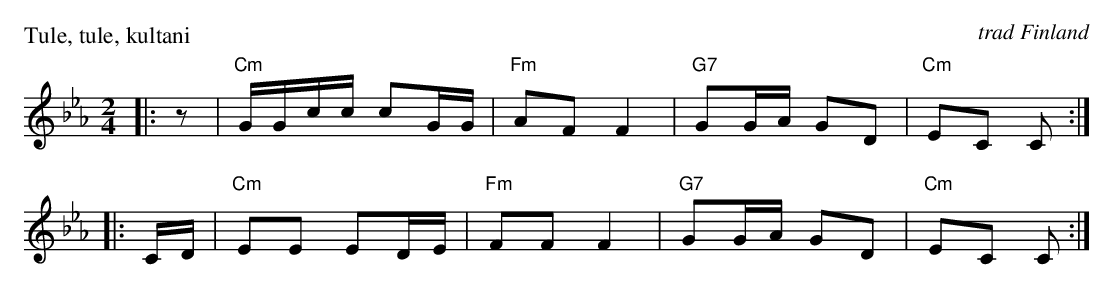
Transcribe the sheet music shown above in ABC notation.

X:1
P: Tule, tule, kultani
O: trad Finland
M: 2/4
L: 1/16
K: Cm
|: z2 | "Cm"GGcc c2GG | "Fm"A2F2 F4 | "G7"G2GA G2D2 | "Cm"E2C2 C2 :|
|: CD | "Cm"E2E2 E2DE | "Fm"F2F2 F4 | "G7"G2GA G2D2 | "Cm"E2C2 C2 :|
